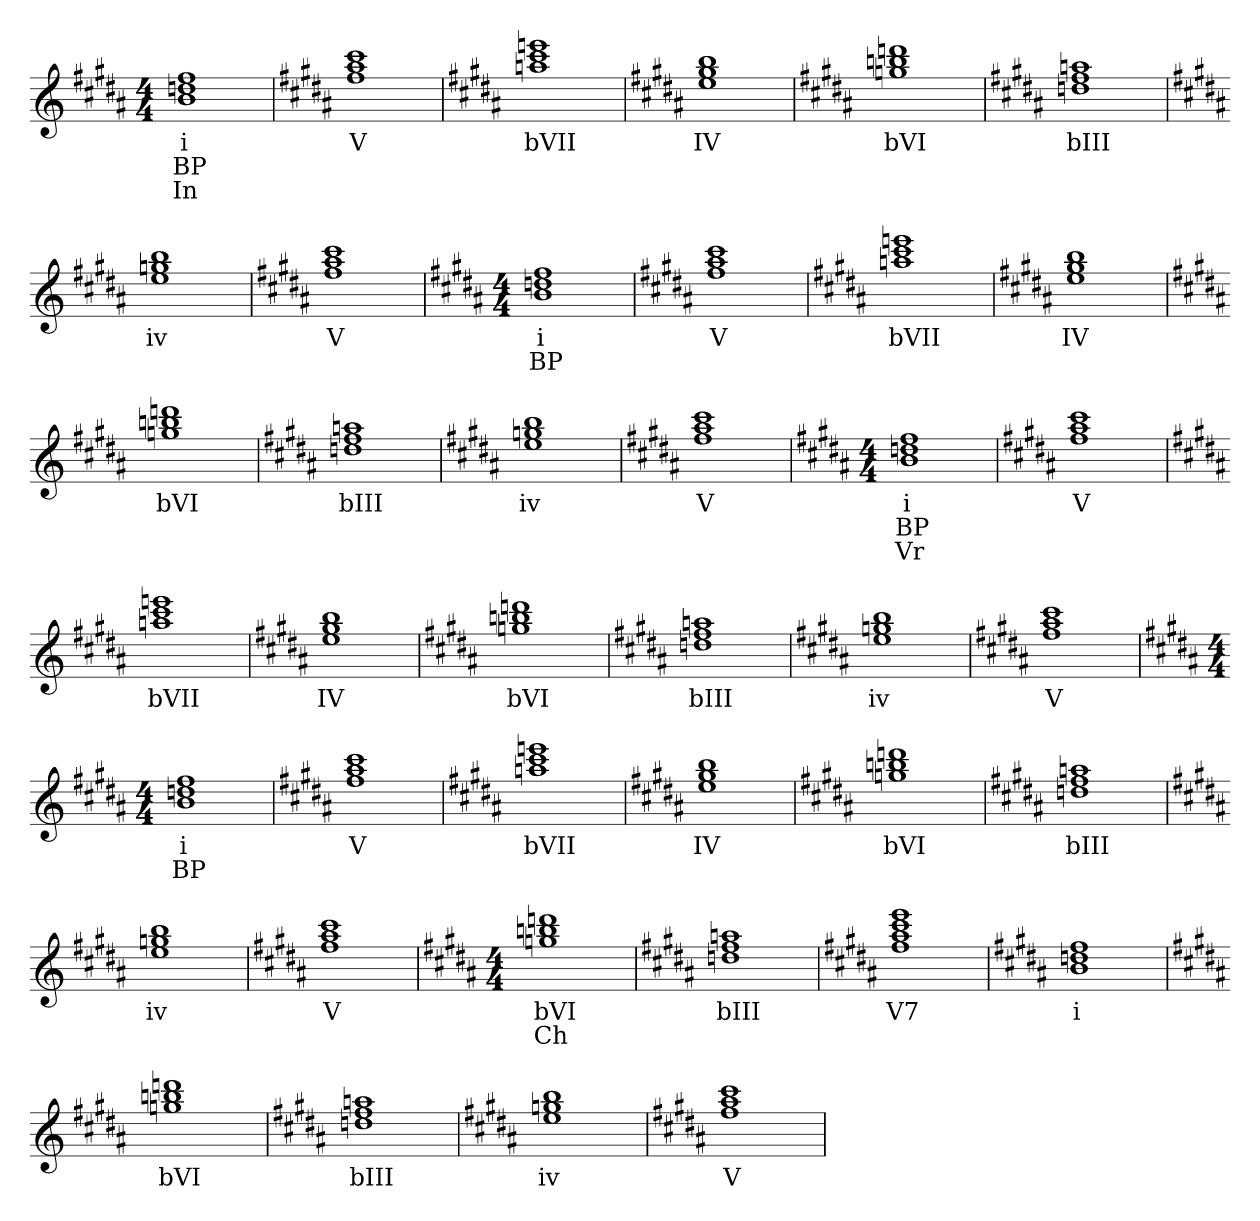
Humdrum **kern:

**kern	**text	**text	**text
*part1	*part1	*part1	*part1
*staff1	*staff1	*staff1	*staff1
*k[f#c#g#d#a#]	*	*	*
*B:	*	*	*
*M4/4	*	*	*
=	=	=	=
1b 1ddn 1ff#	i	BP	In
=	=	=	=
*k[f#c#g#d#a#]	*	*	*
*B:	*	*	*
1ff# 1aa# 1ccc#	V	.	.
=	=	=	=
*k[f#c#g#d#a#]	*	*	*
*B:	*	*	*
1aan 1ccc# 1eeen	bVII	.	.
=	=	=	=
*k[f#c#g#d#a#]	*	*	*
*B:	*	*	*
1ee 1gg# 1bb	IV	.	.
=	=	=	=
*k[f#c#g#d#a#]	*	*	*
*B:	*	*	*
1ggn 1bbn 1dddn	bVI	.	.
=	=	=	=
*k[f#c#g#d#a#]	*	*	*
*B:	*	*	*
1ddn 1ff# 1aan	bIII	.	.
=	=	=	=
*k[f#c#g#d#a#]	*	*	*
*B:	*	*	*
1ee 1ggn 1bb	iv	.	.
=	=	=	=
*k[f#c#g#d#a#]	*	*	*
*B:	*	*	*
1ff# 1aa# 1ccc#	V	.	.
=	=	=	=
*k[f#c#g#d#a#]	*	*	*
*B:	*	*	*
*M4/4	*	*	*
1b 1ddn 1ff#	i	BP	.
=	=	=	=
*k[f#c#g#d#a#]	*	*	*
*B:	*	*	*
1ff# 1aa# 1ccc#	V	.	.
=	=	=	=
*k[f#c#g#d#a#]	*	*	*
*B:	*	*	*
1aan 1ccc# 1eeen	bVII	.	.
=	=	=	=
*k[f#c#g#d#a#]	*	*	*
*B:	*	*	*
1ee 1gg# 1bb	IV	.	.
=	=	=	=
*k[f#c#g#d#a#]	*	*	*
*B:	*	*	*
1ggn 1bbn 1dddn	bVI	.	.
=	=	=	=
*k[f#c#g#d#a#]	*	*	*
*B:	*	*	*
1ddn 1ff# 1aan	bIII	.	.
=	=	=	=
*k[f#c#g#d#a#]	*	*	*
*B:	*	*	*
1ee 1ggn 1bb	iv	.	.
=	=	=	=
*k[f#c#g#d#a#]	*	*	*
*B:	*	*	*
1ff# 1aa# 1ccc#	V	.	.
=	=	=	=
*k[f#c#g#d#a#]	*	*	*
*B:	*	*	*
*M4/4	*	*	*
1b 1ddn 1ff#	i	BP	Vr
=	=	=	=
*k[f#c#g#d#a#]	*	*	*
*B:	*	*	*
1ff# 1aa# 1ccc#	V	.	.
=	=	=	=
*k[f#c#g#d#a#]	*	*	*
*B:	*	*	*
1aan 1ccc# 1eeen	bVII	.	.
=	=	=	=
*k[f#c#g#d#a#]	*	*	*
*B:	*	*	*
1ee 1gg# 1bb	IV	.	.
=	=	=	=
*k[f#c#g#d#a#]	*	*	*
*B:	*	*	*
1ggn 1bbn 1dddn	bVI	.	.
=	=	=	=
*k[f#c#g#d#a#]	*	*	*
*B:	*	*	*
1ddn 1ff# 1aan	bIII	.	.
=	=	=	=
*k[f#c#g#d#a#]	*	*	*
*B:	*	*	*
1ee 1ggn 1bb	iv	.	.
=	=	=	=
*k[f#c#g#d#a#]	*	*	*
*B:	*	*	*
1ff# 1aa# 1ccc#	V	.	.
=	=	=	=
*k[f#c#g#d#a#]	*	*	*
*B:	*	*	*
*M4/4	*	*	*
1b 1ddn 1ff#	i	BP	.
=	=	=	=
*k[f#c#g#d#a#]	*	*	*
*B:	*	*	*
1ff# 1aa# 1ccc#	V	.	.
=	=	=	=
*k[f#c#g#d#a#]	*	*	*
*B:	*	*	*
1aan 1ccc# 1eeen	bVII	.	.
=	=	=	=
*k[f#c#g#d#a#]	*	*	*
*B:	*	*	*
1ee 1gg# 1bb	IV	.	.
=	=	=	=
*k[f#c#g#d#a#]	*	*	*
*B:	*	*	*
1ggn 1bbn 1dddn	bVI	.	.
=	=	=	=
*k[f#c#g#d#a#]	*	*	*
*B:	*	*	*
1ddn 1ff# 1aan	bIII	.	.
=	=	=	=
*k[f#c#g#d#a#]	*	*	*
*B:	*	*	*
1ee 1ggn 1bb	iv	.	.
=	=	=	=
*k[f#c#g#d#a#]	*	*	*
*B:	*	*	*
1ff# 1aa# 1ccc#	V	.	.
=	=	=	=
*k[f#c#g#d#a#]	*	*	*
*B:	*	*	*
*M4/4	*	*	*
1ggn 1bbn 1dddn	bVI	Ch	.
=	=	=	=
*k[f#c#g#d#a#]	*	*	*
*B:	*	*	*
1ddn 1ff# 1aan	bIII	.	.
=	=	=	=
*k[f#c#g#d#a#]	*	*	*
*B:	*	*	*
1ff# 1aa# 1ccc# 1eee	V7	.	.
=	=	=	=
*k[f#c#g#d#a#]	*	*	*
*B:	*	*	*
1b 1ddn 1ff#	i	.	.
=	=	=	=
*k[f#c#g#d#a#]	*	*	*
*B:	*	*	*
1ggn 1bbn 1dddn	bVI	.	.
=	=	=	=
*k[f#c#g#d#a#]	*	*	*
*B:	*	*	*
1ddn 1ff# 1aan	bIII	.	.
=	=	=	=
*k[f#c#g#d#a#]	*	*	*
*B:	*	*	*
1ee 1ggn 1bb	iv	.	.
=	=	=	=
*k[f#c#g#d#a#]	*	*	*
*B:	*	*	*
1ff# 1aa# 1ccc#	V	.	.
=	=	=	=
*-	*-	*-	*-
